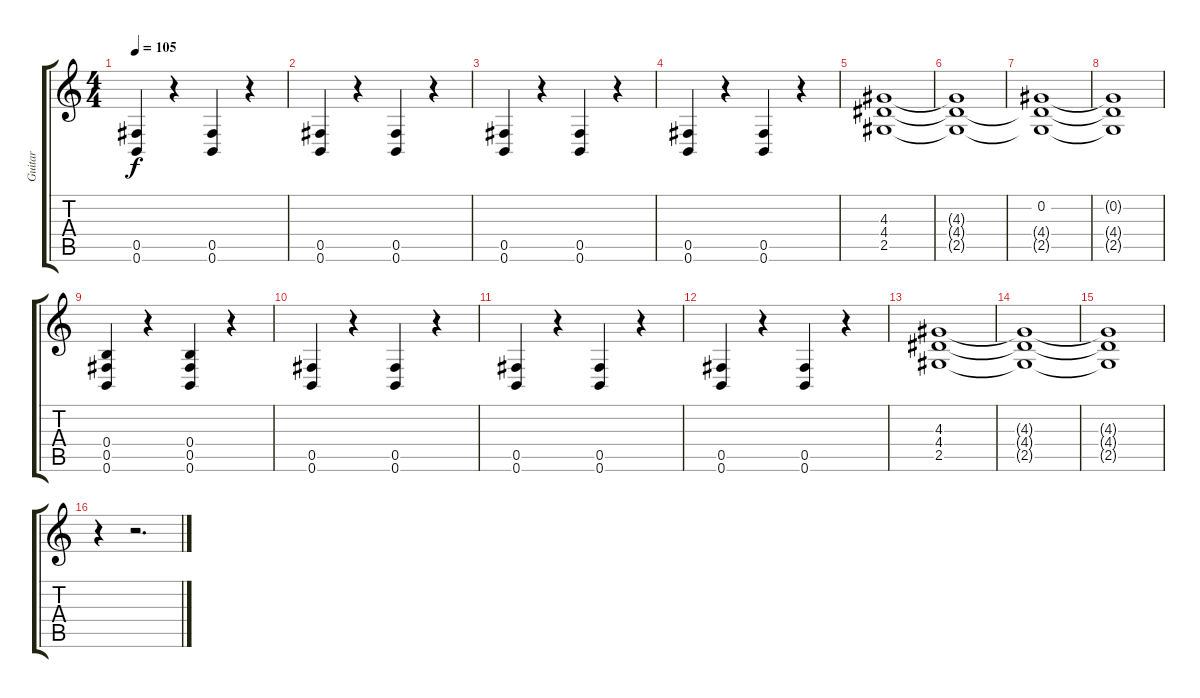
\track ("Guitar" "Guitar") {instrument distortionguitar}
\staff {score tabs}
\tuning (Db4 Ab3 E3 B2 Gb2 B1) {hide}
\ts (4 4)
\tempo 105
\clef g2
\ks c
(0.5 0.6).4{dy f} r.4 (0.5 0.6).4 r.4 |
(0.5 0.6).4 r.4 (0.5 0.6).4 r.4 |
(0.5 0.6).4 r.4 (0.5 0.6).4 r.4 |
(0.5 0.6).4 r.4 (0.5 0.6).4 r.4 |
(4.3 4.4 2.5).1 |
(4.3{t} 4.4{t} 2.5{t}).1 |
(0.2 4.4{t} 2.5{t}).1 |
(0.2{t} 4.4{t} 2.5{t}).1 |
(0.4 0.5 0.6).4 r.4 (0.4 0.5 0.6).4 r.4 |
(0.5 0.6).4 r.4 (0.5 0.6).4 r.4 |
(0.5 0.6).4 r.4 (0.5 0.6).4 r.4 |
(0.5 0.6).4 r.4 (0.5 0.6).4 r.4 |
(4.3 4.4 2.5).1 |
(4.3{t} 4.4{t} 2.5{t}).1 |
(4.3{t} 4.4{t} 2.5{t}).1 |
r.4 r.2{d}
